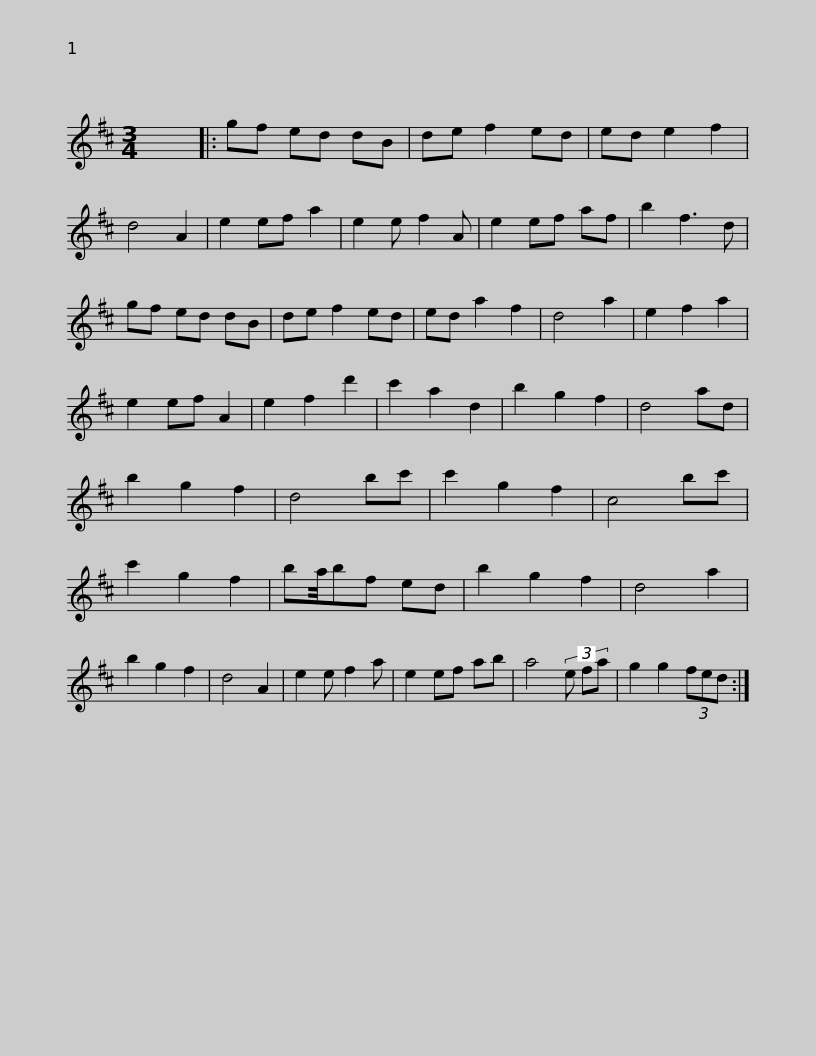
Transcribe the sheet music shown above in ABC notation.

X:1
L:1/8
M:3/4
I:linebreak $
K:D
V:1 treble
V:1
 x6 |: gf ed dB | de f2 ed | ed e2 f2 | d4 A2 | %5
 e2 ef a2 | e2 e f2 A | e2 ef af | b2 f3 d | gf ed dB |$ %10
 de f2 ed | ed a2 f2 | d4 a2 | e2 f2 a2 | e2 ef A2 | %15
 e2 f2 d'2 | c'2 a2 d2 | b2 g2 f2 | d4 ad | b2 g2 f2 | %20
 d4 bc' | c'2 g2 f2 |$ c4 bc' | c'2 g2 f2 | ba/4bf ed | %25
 b2 g2 f2 | d4 a2 | b2 g2 f2 | d4 A2 | e2 e f2 a | %30
 e2 ef ab | a4 (3e fa |$ g2 g2 (3fed :| %33
